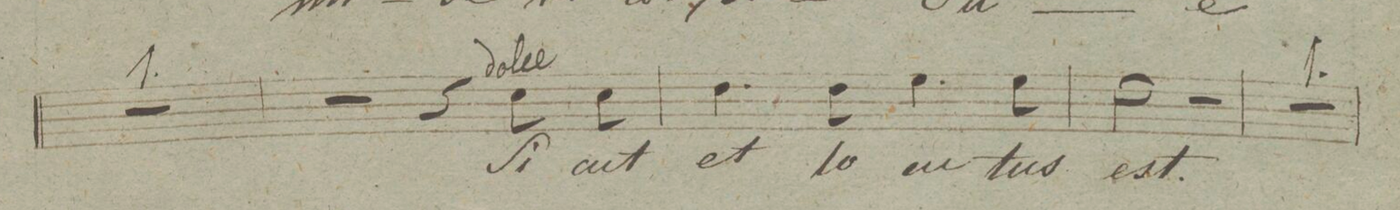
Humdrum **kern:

**kern	**text	**dynam
*I"Alto.	*	*
*clefC3	*	*
*k[]	*	*
*met(c|)	*	*
*M2/2	*	*
1r	.	.
=102	=102	=102
2r	.	.
4r	.	.
8d\	Si-	.
8d\	-cut	.
=103	=103	=103
4.e\	et	.
8e\	lo-	.
4.f\	-cu-	.
8f\	-tus	.
=104	=104	=104
2e\	est	.
2r	.	.
=105	=105	=105
1r	.	.
=106	=106	=106
*-	*-	*-
